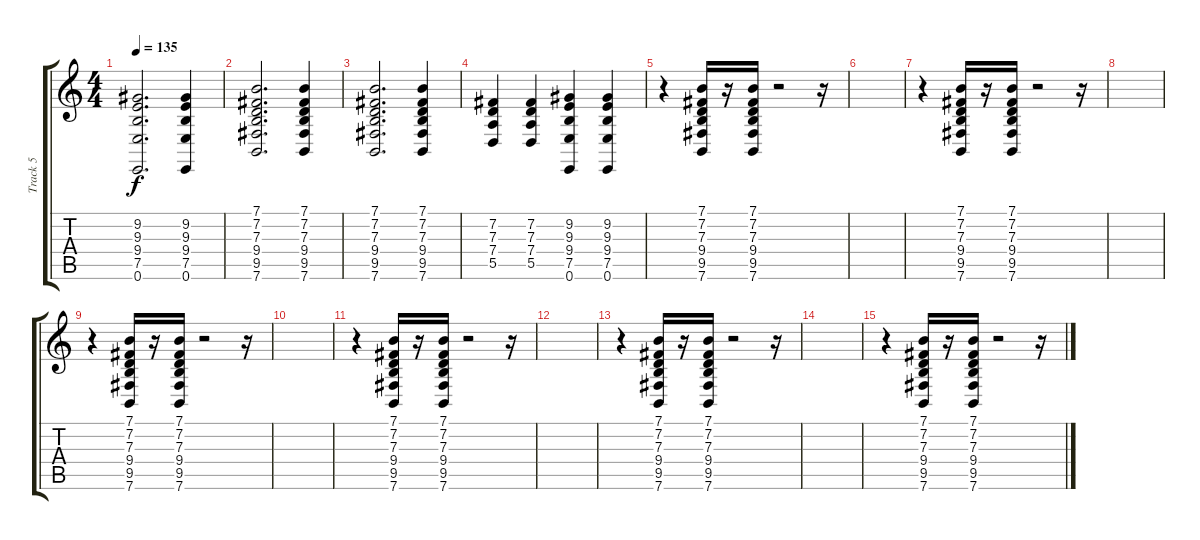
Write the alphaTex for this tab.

\track ("Track 5" "Track 5") {instrument brightacousticpiano}
\staff {score tabs}
\tuning (E4 B3 G3 D3 A2 E2) {hide}
\ts (4 4)
\tempo 135
\clef g2
\ks c
(9.2 9.3 9.4 7.5 0.6).2{d dy f} (9.2 9.3 9.4 7.5 0.6).4 |
(7.1 7.2 7.3 9.4 9.5 7.6).2{d} (7.1 7.2 7.3 9.4 9.5 7.6).4 |
(7.1 7.2 7.3 9.4 9.5 7.6).2{d} (7.1 7.2 7.3 9.4 9.5 7.6).4 |
(7.2 7.3 7.4 5.5).4 (7.2 7.3 7.4 5.5).4 (9.2 9.3 9.4 7.5 0.6).4 (9.2 9.3 9.4 7.5 0.6).4 |
r.4 (7.1 7.2 7.3 9.4 9.5 7.6).16 r.16 (7.1 7.2 7.3 9.4 9.5 7.6).16 r.2 r.16 |
|
r.4 (7.1 7.2 7.3 9.4 9.5 7.6).16 r.16 (7.1 7.2 7.3 9.4 9.5 7.6).16 r.2 r.16 |
|
r.4 (7.1 7.2 7.3 9.4 9.5 7.6).16 r.16 (7.1 7.2 7.3 9.4 9.5 7.6).16 r.2 r.16 |
|
r.4 (7.1 7.2 7.3 9.4 9.5 7.6).16 r.16 (7.1 7.2 7.3 9.4 9.5 7.6).16 r.2 r.16 |
|
r.4 (7.1 7.2 7.3 9.4 9.5 7.6).16 r.16 (7.1 7.2 7.3 9.4 9.5 7.6).16 r.2 r.16 |
|
r.4 (7.1 7.2 7.3 9.4 9.5 7.6).16 r.16 (7.1 7.2 7.3 9.4 9.5 7.6).16 r.2 r.16
